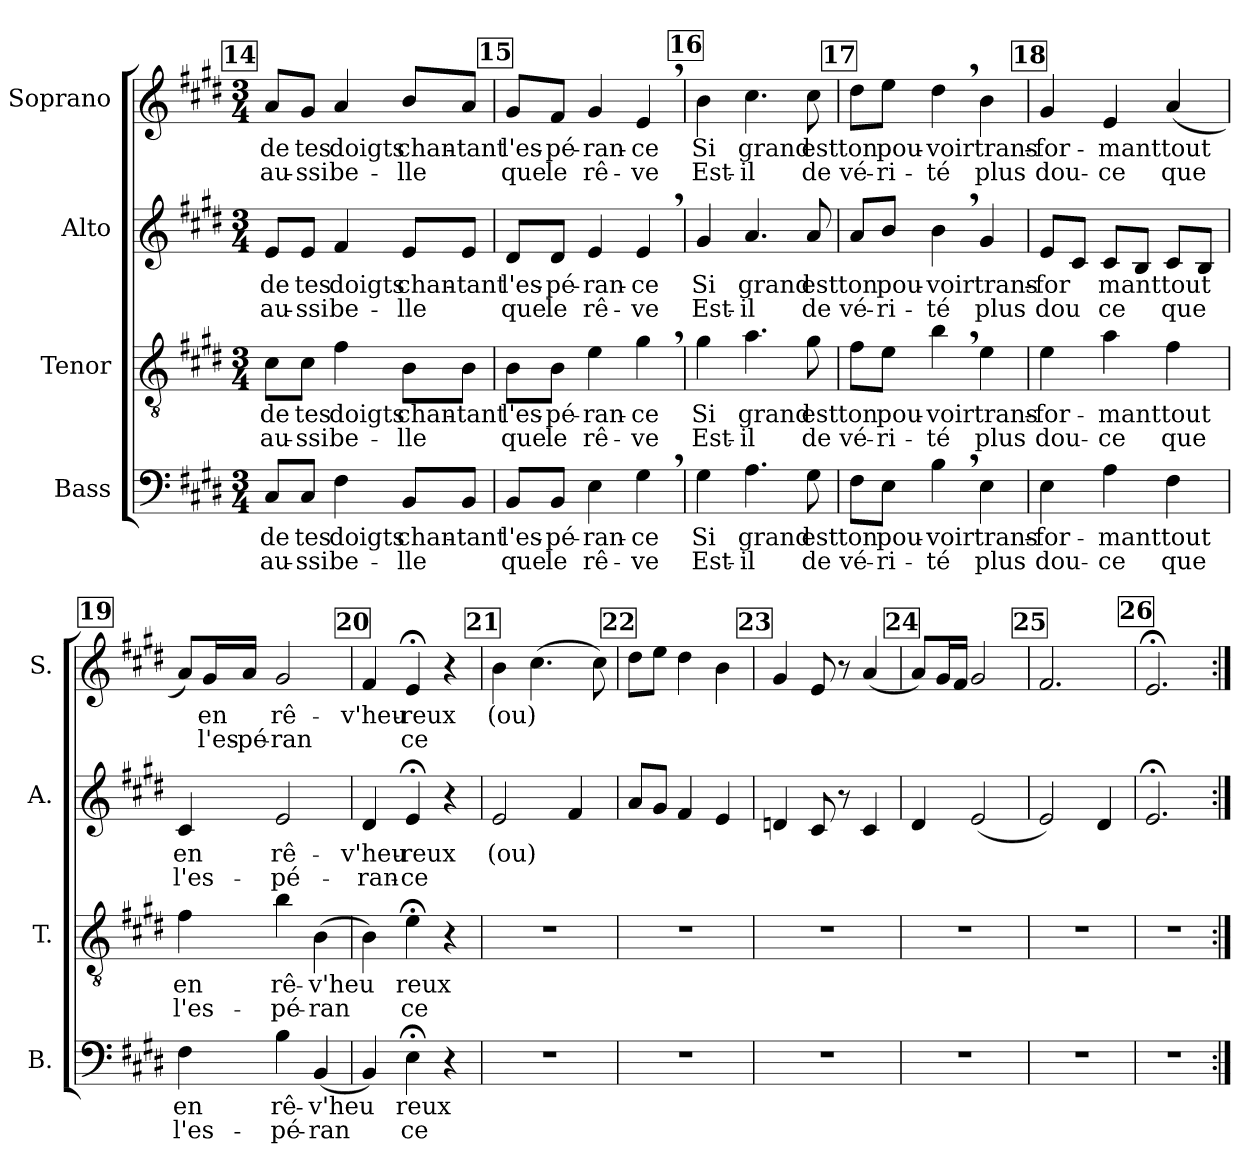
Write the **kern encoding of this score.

**kern	**text	**text	**kern	**text	**text	**kern	**text	**text	**kern	**text	**text
*part4	*part4	*part4	*part3	*part3	*part3	*part2	*part2	*part2	*part1	*part1	*part1
*staff4	*staff4	*staff4	*staff3	*staff3	*staff3	*staff2	*staff2	*staff2	*staff1	*staff1	*staff1
*I"Bass	*	*	*I"Tenor	*	*	*I"Alto	*	*	*I"Soprano	*	*
*I'B.	*	*	*I'T.	*	*	*I'A.	*	*	*I'S.	*	*
*clefF4	*	*	*clefGv2	*	*	*clefG2	*	*	*clefG2	*	*
*k[f#c#g#d#]	*	*	*k[f#c#g#d#]	*	*	*k[f#c#g#d#]	*	*	*k[f#c#g#d#]	*	*
*M3/4	*	*	*M3/4	*	*	*M3/4	*	*	*M3/4	*	*
!!LO:REH:place=s1:a:B:fs=14:t=14
=14	=14	=14	=14	=14	=14	=14	=14	=14	=14	=14	=14
!	!LO:LY:b	!LO:LY:b	!	!LO:LY:b	!LO:LY:b	!	!LO:LY:b	!LO:LY:b	!	!LO:LY:b	!LO:LY:b
8C#/L	de	au-	8c#\L	de	au-	8e/L	de	au-	8a/L	de	au-
!	!LO:LY:b	!LO:LY:b	!	!LO:LY:b	!LO:LY:b	!	!LO:LY:b	!LO:LY:b	!	!LO:LY:b	!LO:LY:b
8C#/J	tes	-ssi	8c#\J	tes	-ssi	8e/J	tes	-ssi	8g#/J	tes	-ssi
!	!LO:LY:b	!LO:LY:b	!	!LO:LY:b	!LO:LY:b	!	!LO:LY:b	!LO:LY:b	!	!LO:LY:b	!LO:LY:b
4F#\	doigts	be-	4f#\	doigts	be-	4f#/	doigts	be-	4a/	doigts	be-
!	!LO:LY:b	!LO:LY:b	!	!LO:LY:b	!LO:LY:b	!	!LO:LY:b	!LO:LY:b	!	!LO:LY:b	!LO:LY:b
8BB/L	chan-	-lle	8B\L	chan-	-lle	8e/L	chan-	-lle	8b/L	chan-	-lle
!	!LO:LY:b	!	!	!LO:LY:b	!	!	!LO:LY:b	!	!	!LO:LY:b	!
8BB/J	-tant	.	8B\J	-tant	.	8e/J	-tant	.	8a/J	-tant	.
!!LO:REH:place=s1:a:B:fs=14:t=15
=15	=15	=15	=15	=15	=15	=15	=15	=15	=15	=15	=15
!	!LO:LY:b	!LO:LY:b	!	!LO:LY:b	!LO:LY:b	!	!LO:LY:b	!LO:LY:b	!	!LO:LY:b	!LO:LY:b
8BB/L	l'es-	que	8B\L	l'es-	que	8d#/L	l'es-	que	8g#/L	l'es-	que
!	!LO:LY:b	!LO:LY:b	!	!LO:LY:b	!LO:LY:b	!	!LO:LY:b	!LO:LY:b	!	!LO:LY:b	!LO:LY:b
8BB/J	-pé-	le	8B\J	-pé-	le	8d#/J	-pé-	le	8f#/J	-pé-	le
!	!LO:LY:b	!LO:LY:b	!	!LO:LY:b	!LO:LY:b	!	!LO:LY:b	!LO:LY:b	!	!LO:LY:b	!LO:LY:b
4E\	-ran-	rê-	4e\	-ran-	rê-	4e/	-ran-	rê-	4g#/	-ran-	rê-
!	!LO:LY:b	!LO:LY:b	!	!LO:LY:b	!LO:LY:b	!	!LO:LY:b	!LO:LY:b	!	!LO:LY:b	!LO:LY:b
4G#,\	-ce	-ve	4g#,\	-ce	-ve	4e,/	-ce	-ve	4e,/	-ce	-ve
!!LO:LB:g=z
!!LO:REH:place=s1:a:B:fs=14:t=16
=16	=16	=16	=16	=16	=16	=16	=16	=16	=16	=16	=16
!	!LO:LY:b	!LO:LY:b	!	!LO:LY:b	!LO:LY:b	!	!LO:LY:b	!LO:LY:b	!	!LO:LY:b	!LO:LY:b
4G#\	Si	Est-	4g#\	Si	Est-	4g#/	Si	Est-	4b\	Si	Est-
!	!LO:LY:b	!LO:LY:b	!	!LO:LY:b	!LO:LY:b	!	!LO:LY:b	!LO:LY:b	!	!LO:LY:b	!LO:LY:b
4.A\	grand	-il	4.a\	grand	-il	4.a/	grand	-il	4.cc#\	grand	-il
!	!LO:LY:b	!LO:LY:b	!	!LO:LY:b	!LO:LY:b	!	!LO:LY:b	!LO:LY:b	!	!LO:LY:b	!LO:LY:b
8G#\	est	de	8g#\	est	de	8a/	est	de	8cc#\	est	de
!!LO:REH:place=s1:a:B:fs=14:t=17
=17	=17	=17	=17	=17	=17	=17	=17	=17	=17	=17	=17
!	!LO:LY:b	!LO:LY:b	!	!LO:LY:b	!LO:LY:b	!	!LO:LY:b	!LO:LY:b	!	!LO:LY:b	!LO:LY:b
8F#\L	ton	vé-	8f#\L	ton	vé-	8a/L	ton	vé-	8dd#\L	ton	vé-
!	!LO:LY:b	!LO:LY:b	!	!LO:LY:b	!LO:LY:b	!	!LO:LY:b	!LO:LY:b	!	!LO:LY:b	!LO:LY:b
8E\J	pou-	-ri-	8e\J	pou-	-ri-	8b/J	pou-	-ri-	8ee\J	pou-	-ri-
!	!LO:LY:b	!LO:LY:b	!	!LO:LY:b	!LO:LY:b	!	!LO:LY:b	!LO:LY:b	!	!LO:LY:b	!LO:LY:b
4B,\	-voir	-té	4b,\	-voir	-té	4b,\	-voir	-té	4dd#,\	-voir	-té
!	!LO:LY:b	!LO:LY:b	!	!LO:LY:b	!LO:LY:b	!	!LO:LY:b	!LO:LY:b	!	!LO:LY:b	!LO:LY:b
4E\	trans-	plus	4e\	trans-	plus	4g#/	trans-	plus	4b\	trans-	plus
!!LO:REH:place=s1:a:B:fs=14:t=18
=18	=18	=18	=18	=18	=18	=18	=18	=18	=18	=18	=18
!	!LO:LY:b	!LO:LY:b	!	!LO:LY:b	!LO:LY:b	!	!LO:LY:b	!LO:LY:b	!	!LO:LY:b	!LO:LY:b
4E\	-for-	dou-	4e\	-for-	dou-	8e/L	-for	-dou	4g#/	-for-	dou-
.	.	.	.	.	.	8c#/J	.	.	.	.	.
!	!LO:LY:b	!LO:LY:b	!	!LO:LY:b	!LO:LY:b	!	!LO:LY:b	!LO:LY:b	!	!LO:LY:b	!LO:LY:b
4A\	-mant	-ce	4a\	-mant	-ce	8c#/L	mant	ce	4e/	-mant	-ce
.	.	.	.	.	.	8B/J	.	.	.	.	.
!	!LO:LY:b	!LO:LY:b	!	!LO:LY:b	!LO:LY:b	!	!LO:LY:b	!LO:LY:b	!	!LO:LY:b	!LO:LY:b
4F#\	tout	que	4f#\	tout	que	8c#/L	tout	que	(4a/	tout	que
.	.	.	.	.	.	8B/J	.	.	.	.	.
!!LO:REH:place=s1:a:B:fs=14:t=19
=19	=19	=19	=19	=19	=19	=19	=19	=19	=19	=19	=19
!	!LO:LY:b	!LO:LY:b	!	!LO:LY:b	!LO:LY:b	!	!LO:LY:b	!LO:LY:b	!	!	!
4F#\	en	l'es-	4f#\	en	l'es-	4c#/	en	l'es-	8a/L)	.	.
!	!	!	!	!	!	!	!	!	!	!LO:LY:b	!LO:LY:b
.	.	.	.	.	.	.	.	.	16g#/L	en	l'es-
!	!	!	!	!	!	!	!	!	!	!	!LO:LY:b
.	.	.	.	.	.	.	.	.	16a/JJ	.	-pé-
!	!LO:LY:b	!LO:LY:b	!	!LO:LY:b	!LO:LY:b	!	!LO:LY:b	!LO:LY:b	!	!LO:LY:b	!LO:LY:b
4B\	rê-	-pé-	4b\	rê-	-pé-	2e/	rê-	-pé-	2g#/	rê-	-ran
!	!LO:LY:b	!LO:LY:b	!	!LO:LY:b	!LO:LY:b	!	!	!	!	!	!
(4BB/	-v'heu	-ran	(4B\	-v'heu	-ran	.	.	.	.	.	.
!!LO:PB:g=z
!!LO:REH:place=s1:a:B:fs=14:t=20
=20	=20	=20	=20	=20	=20	=20	=20	=20	=20	=20	=20
!	!	!	!	!	!	!	!LO:LY:b	!LO:LY:b	!	!LO:LY:b	!
4BB/)	.	.	4B\)	.	.	4d#/	-v'heu-	-ran-	4f#/	-v'heu-	.
!	!LO:LY:b	!LO:LY:b	!	!LO:LY:b	!LO:LY:b	!	!LO:LY:b	!LO:LY:b	!	!LO:LY:b	!LO:LY:b
4E;<\	reux	ce	4e;<\	reux	ce	4e;</	-reux	-ce	4e;</	-reux	ce
4r	.	.	4r	.	.	4r	.	.	4r	.	.
!!LO:REH:place=s1:a:B:fs=14:t=21
=21	=21	=21	=21	=21	=21	=21	=21	=21	=21	=21	=21
!	!	!	!	!	!	!	!LO:LY:b	!	!	!LO:LY:b	!
2.r	.	.	2.r	.	.	2e/	(ou)	.	4b\	(ou)	.
.	.	.	.	.	.	.	.	.	(4.cc#\	.	.
.	.	.	.	.	.	4f#/	.	.	.	.	.
.	.	.	.	.	.	.	.	.	8cc#\)	.	.
!!LO:REH:place=s1:a:B:fs=14:t=22
=22	=22	=22	=22	=22	=22	=22	=22	=22	=22	=22	=22
2.r	.	.	2.r	.	.	8a/L	.	.	8dd#\L	.	.
.	.	.	.	.	.	8g#/J	.	.	8ee\J	.	.
.	.	.	.	.	.	4f#/	.	.	4dd#\	.	.
.	.	.	.	.	.	4e/	.	.	4b\	.	.
!!LO:REH:place=s1:a:B:fs=14:t=23
=23	=23	=23	=23	=23	=23	=23	=23	=23	=23	=23	=23
2.r	.	.	2.r	.	.	4dn/	.	.	4g#/	.	.
.	.	.	.	.	.	8c#/	.	.	8e/	.	.
.	.	.	.	.	.	8r	.	.	8r	.	.
.	.	.	.	.	.	4c#/	.	.	(4a/	.	.
!!LO:REH:place=s1:a:B:fs=14:t=24
=24	=24	=24	=24	=24	=24	=24	=24	=24	=24	=24	=24
2.r	.	.	2.r	.	.	4d#/	.	.	8a/L)	.	.
.	.	.	.	.	.	.	.	.	16g#/L	.	.
.	.	.	.	.	.	.	.	.	16f#/JJ	.	.
.	.	.	.	.	.	(2e/	.	.	2g#/	.	.
!!LO:REH:place=s1:a:B:fs=14:t=25
=25	=25	=25	=25	=25	=25	=25	=25	=25	=25	=25	=25
2.r	.	.	2.r	.	.	2e/)	.	.	2.f#/	.	.
.	.	.	.	.	.	4d#/	.	.	.	.	.
!!LO:REH:place=s1:a:B:fs=14:t=26
=26	=26	=26	=26	=26	=26	=26	=26	=26	=26	=26	=26
2.r	.	.	2.r	.	.	2.e;</	.	.	2.e;</	.	.
=:|!	=:|!	=:|!	=:|!	=:|!	=:|!	=:|!	=:|!	=:|!	=:|!	=:|!	=:|!
*-	*-	*-	*-	*-	*-	*-	*-	*-	*-	*-	*-
